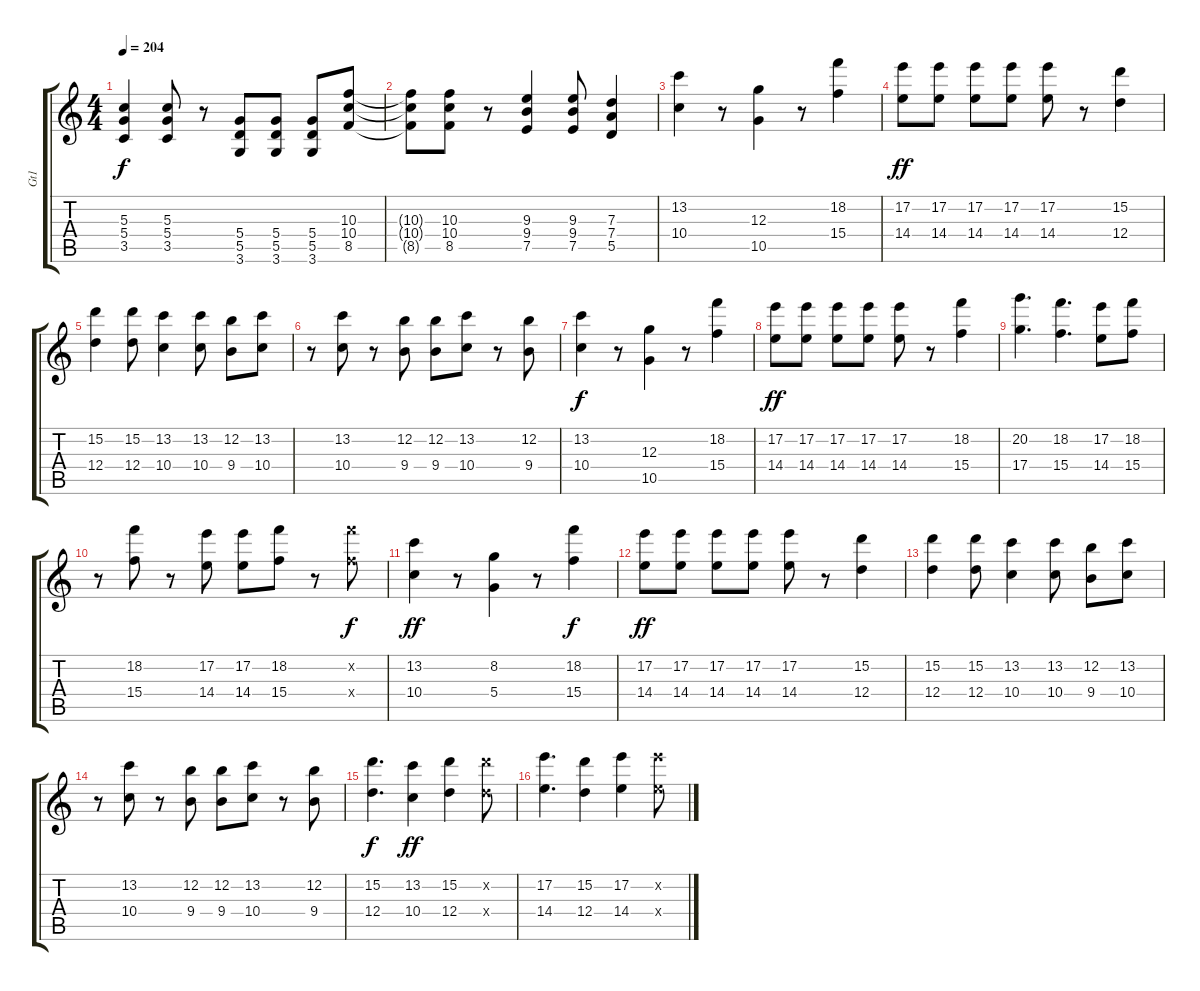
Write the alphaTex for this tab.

\track ("Gt1" "Gt1") {instrument overdrivenguitar}
\staff {score tabs}
\tuning (E4 B3 G3 D3 A2 E2) {hide}
\ts (4 4)
\tempo 204
\clef g2
\ks c
(5.3{t} 5.4{t} 3.5{t}).4{dy f} (5.3 5.4 3.5).8 r.8 (5.4 5.5 3.6).8 (5.4 5.5 3.6).8 (5.4 5.5 3.6).8 (10.3 10.4 8.5).8 |
(10.3{t} 10.4{t} 8.5{t}).8 (10.3 10.4 8.5).8 r.8 (9.3 9.4 7.5).4 (9.3 9.4 7.5).8 (7.3 7.4 5.5).4 |
(13.2 10.4).4 r.8 (12.3 10.5).4 r.8 (18.2 15.4).4 |
(17.2 14.4).8{dy ff} (17.2 14.4).8 (17.2 14.4).8 (17.2 14.4).8 (17.2 14.4).8 r.8 (15.2 12.4).4 |
(15.2 12.4).4 (15.2 12.4).8 (13.2 10.4).4 (13.2 10.4).8 (12.2 9.4).8 (13.2 10.4).8 |
r.8 (13.2 10.4).8 r.8 (12.2 9.4).8 (12.2 9.4).8 (13.2 10.4).8 r.8 (12.2 9.4).8 |
(13.2 10.4).4{dy f} r.8 (12.3 10.5).4 r.8 (18.2 15.4).4 |
(17.2 14.4).8{dy ff} (17.2 14.4).8 (17.2 14.4).8 (17.2 14.4).8 (17.2 14.4).8 r.8 (18.2 15.4).4 |
(20.2 17.4).4{d} (18.2 15.4).4{d} (17.2 14.4).8 (18.2 15.4).8 |
r.8 (18.2 15.4).8 r.8 (17.2 14.4).8 (17.2 14.4).8 (18.2 15.4).8 r.8 (18.2{x} 15.4{x}).8{dy f} |
(13.2 10.4).4{dy ff} r.8 (8.2 5.4).4 r.8 (18.2 15.4).4{dy f} |
(17.2 14.4).8{dy ff} (17.2 14.4).8 (17.2 14.4).8 (17.2 14.4).8 (17.2 14.4).8 r.8 (15.2 12.4).4 |
(15.2 12.4).4 (15.2 12.4).8 (13.2 10.4).4 (13.2 10.4).8 (12.2 9.4).8 (13.2 10.4).8 |
r.8 (13.2 10.4).8 r.8 (12.2 9.4).8 (12.2 9.4).8 (13.2 10.4).8 r.8 (12.2 9.4).8 |
(15.2 12.4).4{d dy f} (13.2 10.4).4{dy ff} (15.2 12.4).4 (15.2{x} 12.4{x}).8 |
(17.2 14.4).4{d} (15.2 12.4).4 (17.2 14.4).4 (17.2{x} 14.4{x}).8
